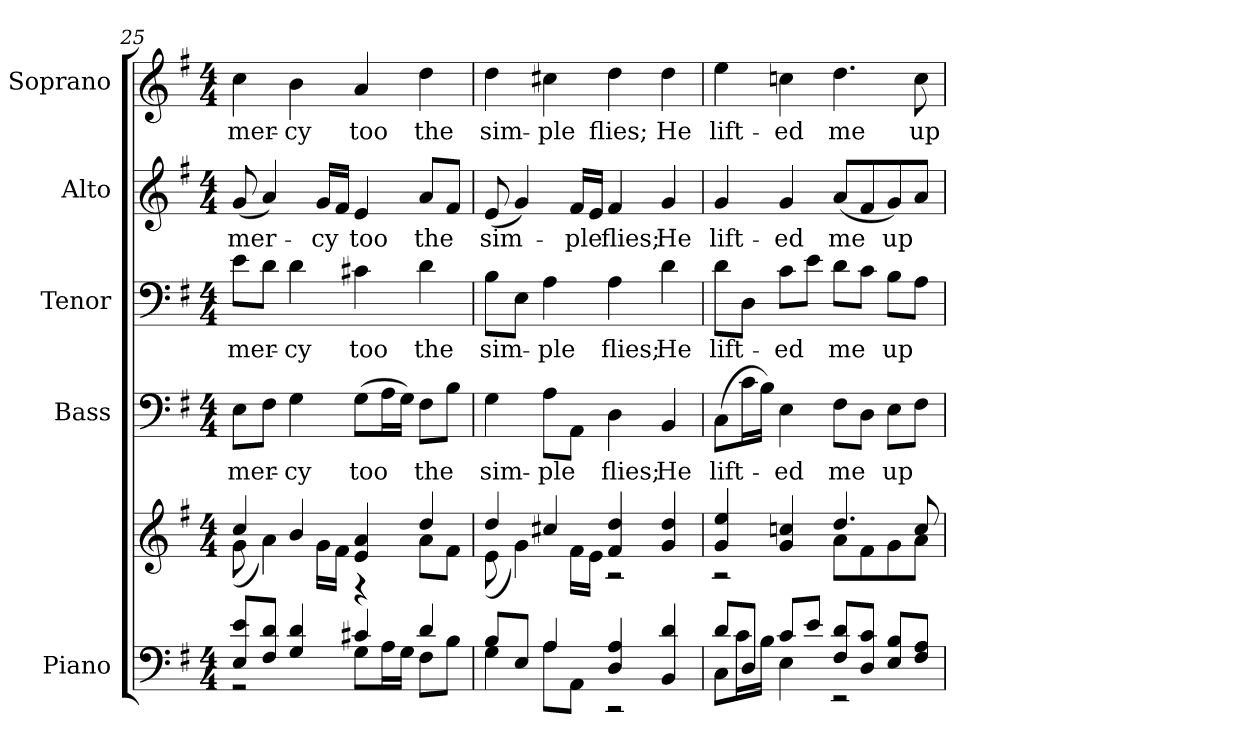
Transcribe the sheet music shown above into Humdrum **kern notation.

**kern	**kern	**kern	**text	**kern	**text	**kern	**text	**kern	**text
*part5	*part5	*part4	*part4	*part3	*part3	*part2	*part2	*part1	*part1
*staff6	*staff5	*staff4	*staff4	*staff3	*staff3	*staff2	*staff2	*staff1	*staff1
*I"Piano	*	*I"Bass	*	*I"Tenor	*	*I"Alto	*	*I"Soprano	*
*I'Pno.	*	*I'B.	*	*I'T.	*	*I'A.	*	*I'S.	*
!!LO:PB:g=z
*clefF4	*clefG2	*clefF4	*	*clefF4	*	*clefG2	*	*clefG2	*
*k[f#]	*k[f#]	*k[f#]	*	*k[f#]	*	*k[f#]	*	*k[f#]	*
*G:	*G:	*G:	*	*G:	*	*G:	*	*G:	*
*M4/4	*M4/4	*M4/4	*	*M4/4	*	*M4/4	*	*M4/4	*
=25	=25	=25	=25	=25	=25	=25	=25	=25	=25
*^	*^	*	*	*	*	*	*	*	*
!	!	!	!	!	!LO:LY:b:color=#000000	!	!	!	!	!	!
!	!	!	!	!	!	!	!LO:LY:b:color=#000000	!	!	!	!
!	!	!	!	!	!	!	!	!	!LO:LY:b:color=#000000	!	!
!	!	!	!	!	!	!	!	!	!	!	!LO:LY:b:color=#000000
8Ei/ 8eiL	2r	4cci/	(8gi\	8Ei\L	mer-	8ei\L	mer-	(8gi/	mer-	4cci\	mer-
8F#i/ 8diJ	.	.	4ai\)	8F#i\J	.	8di\J	.	4ai/)	.	.	.
!	!	!	!	!	!LO:LY:b:color=#000000	!	!	!	!	!	!
!	!	!	!	!	!	!	!LO:LY:b:color=#000000	!	!	!	!
!	!	!	!	!	!	!	!	!	!	!	!LO:LY:b:color=#000000
4Gi/ 4di	.	4bi/	.	4Gi\	-cy	4di\	-cy	.	.	4bi\	-cy
!	!	!	!	!	!	!	!	!	!LO:LY:b:color=#000000	!	!
.	.	.	16gi\LL	.	.	.	.	16gi/LL	-cy	.	.
.	.	.	16f#i\JJ	.	.	.	.	16f#i/JJ	.	.	.
!	!	!	!	!	!LO:LY:b:color=#000000	!	!	!	!	!	!
!	!	!	!	!	!	!	!LO:LY:b:color=#000000	!	!	!	!
!	!	!	!	!	!	!	!	!	!LO:LY:b:color=#000000	!	!
!	!	!	!	!	!	!	!	!	!	!	!LO:LY:b:color=#000000
4c#Xi/	8Gi\L	4ei/ 4ai	4r	(8Gi\L	too	4c#Xi\	too	4ei/	too	4ai/	too
.	16Ai\L	.	.	16Ai\L	.	.	.	.	.	.	.
.	16Gi\JJ	.	.	16Gi\JJ)	.	.	.	.	.	.	.
!	!	!	!	!	!LO:LY:b:color=#000000	!	!	!	!	!	!
!	!	!	!	!	!	!	!LO:LY:b:color=#000000	!	!	!	!
!	!	!	!	!	!	!	!	!	!LO:LY:b:color=#000000	!	!
!	!	!	!	!	!	!	!	!	!	!	!LO:LY:b:color=#000000
4di/	8F#i\L	4ddi/	8ai\L	8F#i\L	the	4di\	the	8ai/L	the	4ddi\	the
.	8Bi\J	.	8f#i\J	8Bi\J	.	.	.	8f#i/J	.	.	.
=26	=26	=26	=26	=26	=26	=26	=26	=26	=26	=26	=26
!	!	!	!	!	!LO:LY:b:color=#000000	!	!	!	!	!	!
!	!	!	!	!	!	!	!LO:LY:b:color=#000000	!	!	!	!
!	!	!	!	!	!	!	!	!	!LO:LY:b:color=#000000	!	!
!	!	!	!	!	!	!	!	!	!	!	!LO:LY:b:color=#000000
8Bi/L	4Gi\	4ddi/	(8ei\	4Gi\	sim-	8Bi\L	sim-	(8ei/	sim-	4ddi\	sim-
8Ei/J	.	.	4gi\)	.	.	8Ei\J	.	4gi/)	.	.	.
!	!	!	!	!	!LO:LY:b:color=#000000	!	!	!	!	!	!
!	!	!	!	!	!	!	!LO:LY:b:color=#000000	!	!	!	!
!	!	!	!	!	!	!	!	!	!	!	!LO:LY:b:color=#000000
4Ai/	8Ai\L	4cc#Xi/	.	8Ai\L	-ple	4Ai\	-ple	.	.	4cc#Xi\	-ple
!	!	!	!	!	!	!	!	!	!LO:LY:b:color=#000000	!	!
.	8AAi\J	.	16f#i\LL	8AAi\J	.	.	.	16f#i/LL	-ple	.	.
.	.	.	16ei\JJ	.	.	.	.	16ei/JJ	.	.	.
!	!	!	!	!	!LO:LY:b:color=#000000	!	!	!	!	!	!
!	!	!	!	!	!	!	!LO:LY:b:color=#000000	!	!	!	!
!	!	!	!	!	!	!	!	!	!LO:LY:b:color=#000000	!	!
!	!	!	!	!	!	!	!	!	!	!	!LO:LY:b:color=#000000
4Di/ 4Ai	2r	4f#i/ 4ddi	2r	4Di\	flies;	4Ai\	flies;	4f#i/	flies;	4ddi\	flies;
!	!	!	!	!	!LO:LY:b:color=#000000	!	!	!	!	!	!
!	!	!	!	!	!	!	!LO:LY:b:color=#000000	!	!	!	!
!	!	!	!	!	!	!	!	!	!LO:LY:b:color=#000000	!	!
!	!	!	!	!	!	!	!	!	!	!	!LO:LY:b:color=#000000
4BBi/ 4di	.	4gi/ 4ddi	.	4BBi/	He	4di\	He	4gi/	He	4ddi\	He
!!LO:LB:g=z
=27	=27	=27	=27	=27	=27	=27	=27	=27	=27	=27	=27
!	!	!	!	!	!LO:LY:b:color=#000000	!	!	!	!	!	!
!	!	!	!	!	!	!	!LO:LY:b:color=#000000	!	!	!	!
!	!	!	!	!	!	!	!	!	!LO:LY:b:color=#000000	!	!
!	!	!	!	!	!	!	!	!	!	!	!LO:LY:b:color=#000000
8di/L	8Ci\L	4gi/ 4eei	2r	(8Ci\L	lift-	8di\L	lift-	4gi/	lift-	4eei\	lift-
8Di/J	16ci\L	.	.	16ci\L	.	8Di\J	.	.	.	.	.
.	16Bi\JJ	.	.	16Bi\JJ)	.	.	.	.	.	.	.
!	!	!	!	!	!LO:LY:b:color=#000000	!	!	!	!	!	!
!	!	!	!	!	!	!	!LO:LY:b:color=#000000	!	!	!	!
!	!	!	!	!	!	!	!	!	!LO:LY:b:color=#000000	!	!
!	!	!	!	!	!	!	!	!	!	!	!LO:LY:b:color=#000000
8ci/L	4Ei\	4gi/ 4ccni	.	4Ei\	-ed	8ci\L	-ed	4gi/	-ed	4ccni\	-ed
8ei/J	.	.	.	.	.	8ei\J	.	.	.	.	.
!	!	!	!	!	!LO:LY:b:color=#000000	!	!	!	!	!	!
!	!	!	!	!	!	!	!LO:LY:b:color=#000000	!	!	!	!
!	!	!	!	!	!	!	!	!	!LO:LY:b:color=#000000	!	!
!	!	!	!	!	!	!	!	!	!	!	!LO:LY:b:color=#000000
8F#i/ 8diL	2r	4.ddi/	8ai\L	8F#i\L	me	8di\L	me	(8ai/L	me	4.ddi\	me
8Di/ 8ciJ	.	.	8f#i\	8Di\J	.	8ci\J	.	8f#i/	.	.	.
!	!	!	!	!	!LO:LY:b:color=#000000	!	!	!	!	!	!
!	!	!	!	!	!	!	!LO:LY:b:color=#000000	!	!	!	!
!	!	!	!	!	!	!	!	!	!LO:LY:b:color=#000000	!	!
8Ei/ 8BiL	.	.	8gi\	8Ei\L	up	8Bi\L	up	8gi/)	up	.	.
!	!	!	!	!	!	!	!	!	!	!	!LO:LY:b:color=#000000
8F#i/ 8AiJ	.	8cci/	8ai\J	8F#i\J	.	8Ai\J	.	8ai/J	.	8cci\	up
*v	*v	*	*	*	*	*	*	*	*	*	*
*	*v	*v	*	*	*	*	*	*	*	*
=	=	=	=	=	=	=	=	=	=
*-	*-	*-	*-	*-	*-	*-	*-	*-	*-
